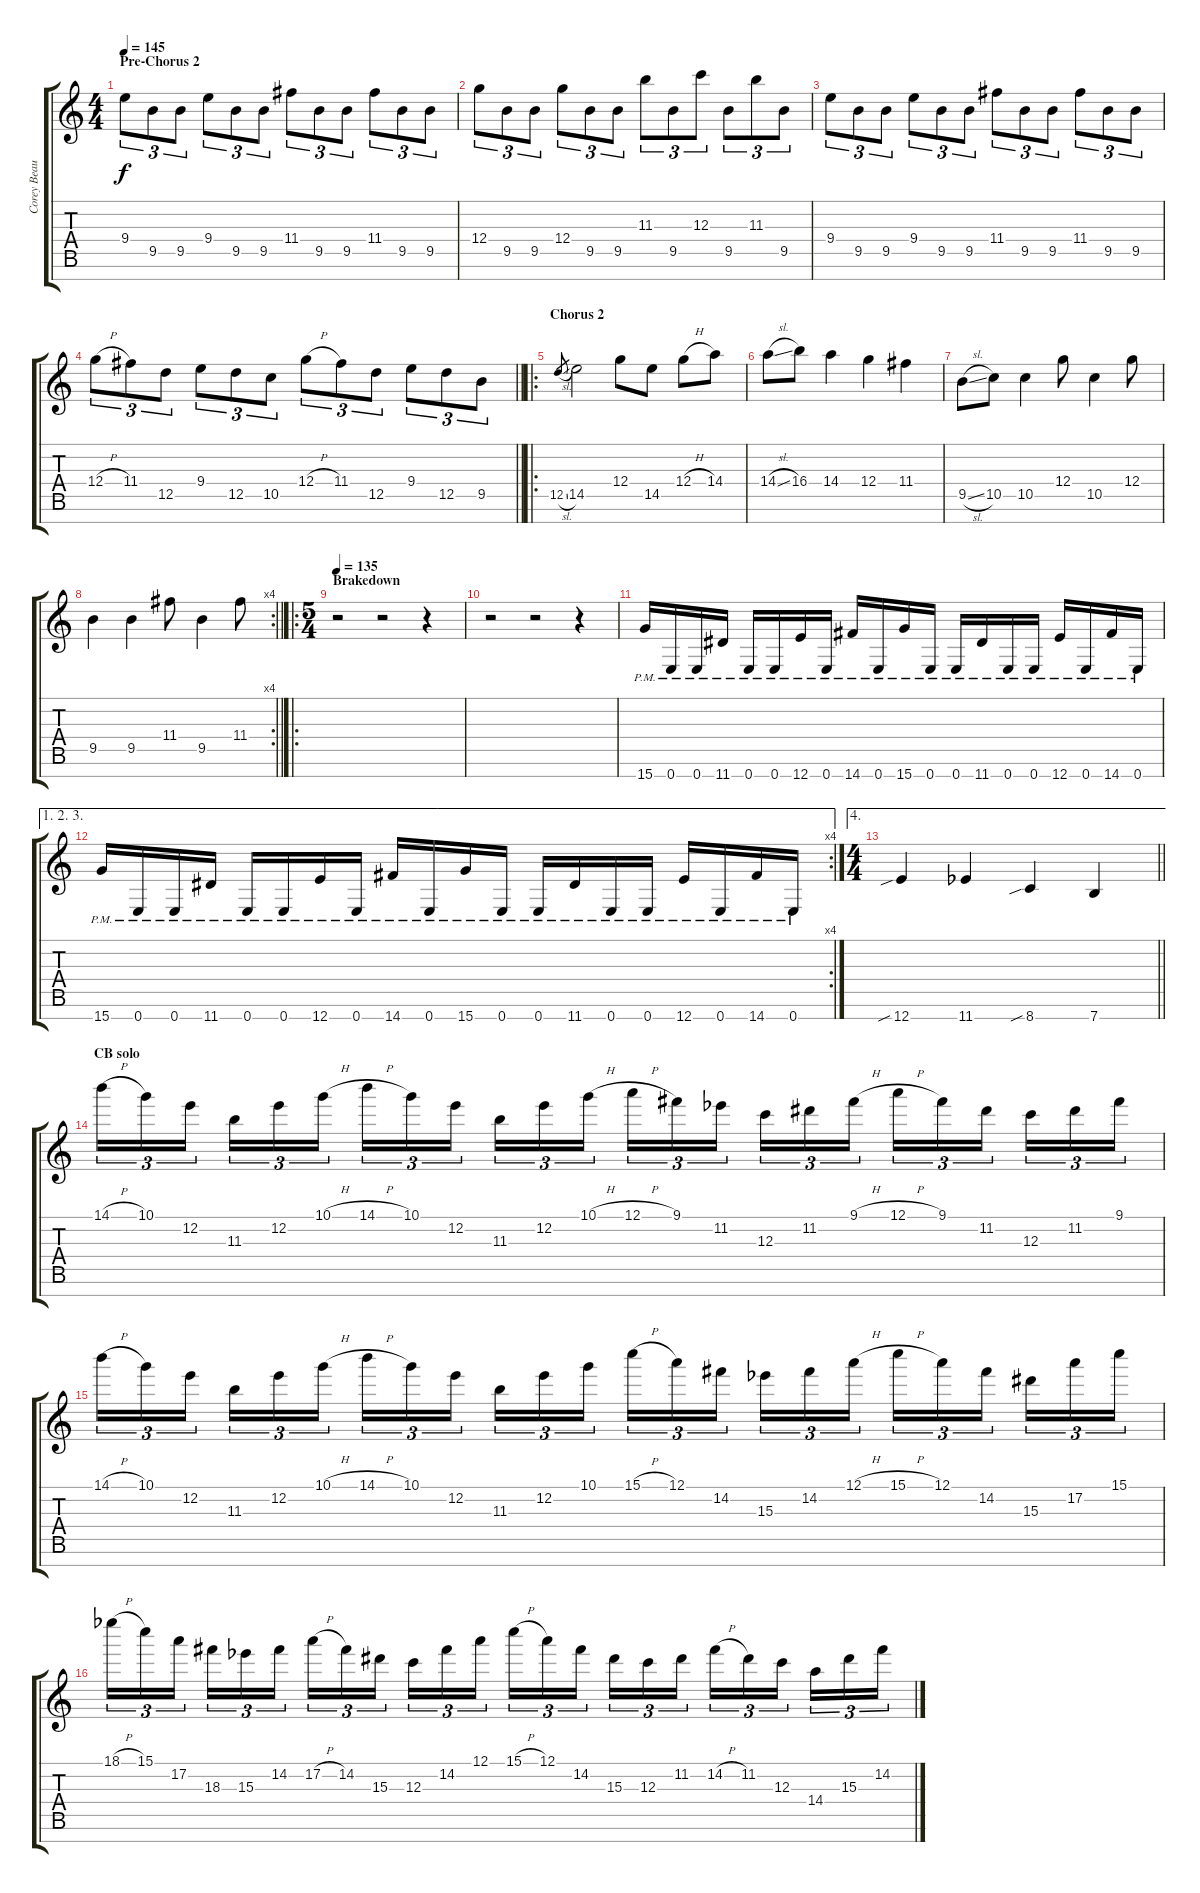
\track ("Corey Beaulieu" "Corey Beau") {instrument distortionguitar}
\staff {score tabs}
\tuning (A4 E4 C4 G3 D3 A2 E2) {hide}
\ts (4 4)
\section ("" "Pre-Chorus 2")
\tempo 145
\clef g2
\ks c
9.4.8{tu (3 2) dy f} 9.5.8{tu (3 2)} 9.5.8{tu (3 2)} 9.4.8{tu (3 2)} 9.5.8{tu (3 2)} 9.5.8{tu (3 2)} 11.4.8{tu (3 2)} 9.5.8{tu (3 2)} 9.5.8{tu (3 2)} 11.4.8{tu (3 2)} 9.5.8{tu (3 2)} 9.5.8{tu (3 2)} |
12.4.8{tu (3 2)} 9.5.8{tu (3 2)} 9.5.8{tu (3 2)} 12.4.8{tu (3 2)} 9.5.8{tu (3 2)} 9.5.8{tu (3 2)} 11.3.8{tu (3 2)} 9.5.8{tu (3 2)} 12.3.8{tu (3 2)} 9.5.8{tu (3 2)} 11.3.8{tu (3 2)} 9.5.8{tu (3 2)} |
9.4.8{tu (3 2)} 9.5.8{tu (3 2)} 9.5.8{tu (3 2)} 9.4.8{tu (3 2)} 9.5.8{tu (3 2)} 9.5.8{tu (3 2)} 11.4.8{tu (3 2)} 9.5.8{tu (3 2)} 9.5.8{tu (3 2)} 11.4.8{tu (3 2)} 9.5.8{tu (3 2)} 9.5.8{tu (3 2)} |
\barLineRight lightlight
12.4{h}.8{tu (3 2)} 11.4.8{tu (3 2)} 12.5.8{tu (3 2)} 9.4.8{tu (3 2)} 12.5.8{tu (3 2)} 10.5.8{tu (3 2)} 12.4{h}.8{tu (3 2)} 11.4.8{tu (3 2)} 12.5.8{tu (3 2)} 9.4.8{tu (3 2)} 12.5.8{tu (3 2)} 9.5.8{tu (3 2)} |
\ro
\section ("" "Chorus 2")
12.5{sl}.8{gr} 14.5.2 12.4.8 14.5.8 12.4{h}.8 14.4.8 |
14.4{sl}.8 16.4.8 14.4.4 12.4.4 11.4.4 |
9.5{sl}.8 10.5.8 10.5.4 12.4.8 10.5.4 12.4.8 |
\rc 4
\barLineRight lightlight
9.5.4 9.5.4 11.4.8 9.5.4 11.4.8 |
\ro
\ts (5 4)
\section ("" "Brakedown")
\tempo 135
r.2 r.2 r.4 |
r.2 r.2 r.4 |
15.7{pm}.16 0.7{pm}.16 0.7{pm}.16 11.7{pm}.16 0.7{pm}.16 0.7{pm}.16 12.7{pm}.16 0.7{pm}.16 14.7{pm}.16 0.7{pm}.16 15.7{pm}.16 0.7{pm}.16 0.7{pm}.16 11.7{pm}.16 0.7{pm}.16 0.7{pm}.16 12.7{pm}.16 0.7{pm}.16 14.7{pm}.16 0.7{pm}.16 |
\ae (1 2 3)
\rc 4
15.7{pm}.16 0.7{pm}.16 0.7{pm}.16 11.7{pm}.16 0.7{pm}.16 0.7{pm}.16 12.7{pm}.16 0.7{pm}.16 14.7{pm}.16 0.7{pm}.16 15.7{pm}.16 0.7{pm}.16 0.7{pm}.16 11.7{pm}.16 0.7{pm}.16 0.7{pm}.16 12.7{pm}.16 0.7{pm}.16 14.7{pm}.16 0.7{pm}.16 |
\ae 4
\ts (4 4)
\barLineRight lightlight
12.7{sib}.4 11.7{acc b}.4 8.7{sib}.4 7.7.4 |
\section ("" "CB solo")
14.1{h}.16{tu (3 2)} 10.1.16{tu (3 2)} 12.2.16{tu (3 2) beam splitsecondary} 11.3.16{tu (3 2)} 12.2.16{tu (3 2)} 10.1{h}.16{tu (3 2)} 14.1{h}.16{tu (3 2)} 10.1.16{tu (3 2)} 12.2.16{tu (3 2) beam splitsecondary} 11.3.16{tu (3 2)} 12.2.16{tu (3 2)} 10.1{h}.16{tu (3 2)} 12.1{h}.16{tu (3 2)} 9.1.16{tu (3 2)} 11.2{acc b}.16{tu (3 2) beam splitsecondary} 12.3.16{tu (3 2)} 11.2.16{tu (3 2)} 9.1{h}.16{tu (3 2)} 12.1{h}.16{tu (3 2)} 9.1.16{tu (3 2)} 11.2.16{tu (3 2) beam splitsecondary} 12.3.16{tu (3 2)} 11.2.16{tu (3 2)} 9.1.16{tu (3 2)} |
14.1{h}.16{tu (3 2)} 10.1.16{tu (3 2)} 12.2.16{tu (3 2) beam splitsecondary} 11.3.16{tu (3 2)} 12.2.16{tu (3 2)} 10.1{h}.16{tu (3 2)} 14.1{h}.16{tu (3 2)} 10.1.16{tu (3 2)} 12.2.16{tu (3 2) beam splitsecondary} 11.3.16{tu (3 2)} 12.2.16{tu (3 2)} 10.1.16{tu (3 2)} 15.1{h}.16{tu (3 2)} 12.1.16{tu (3 2)} 14.2.16{tu (3 2) beam splitsecondary} 15.3{acc b}.16{tu (3 2)} 14.2.16{tu (3 2)} 12.1{h}.16{tu (3 2)} 15.1{h}.16{tu (3 2)} 12.1.16{tu (3 2)} 14.2.16{tu (3 2) beam splitsecondary} 15.3.16{tu (3 2)} 17.2.16{tu (3 2)} 15.1.16{tu (3 2)} |
18.1{h acc b}.16{tu (3 2)} 15.1.16{tu (3 2)} 17.2.16{tu (3 2) beam splitsecondary} 18.3.16{tu (3 2)} 15.3{acc b}.16{tu (3 2)} 14.2.16{tu (3 2)} 17.2{h}.16{tu (3 2)} 14.2.16{tu (3 2)} 15.3.16{tu (3 2) beam splitsecondary} 12.3.16{tu (3 2)} 14.2.16{tu (3 2)} 12.1.16{tu (3 2)} 15.1{h}.16{tu (3 2)} 12.1.16{tu (3 2)} 14.2.16{tu (3 2) beam splitsecondary} 15.3.16{tu (3 2)} 12.3.16{tu (3 2)} 11.2.16{tu (3 2)} 14.2{h}.16{tu (3 2)} 11.2.16{tu (3 2)} 12.3.16{tu (3 2) beam splitsecondary} 14.4.16{tu (3 2)} 15.3.16{tu (3 2)} 14.2.16{tu (3 2)}
